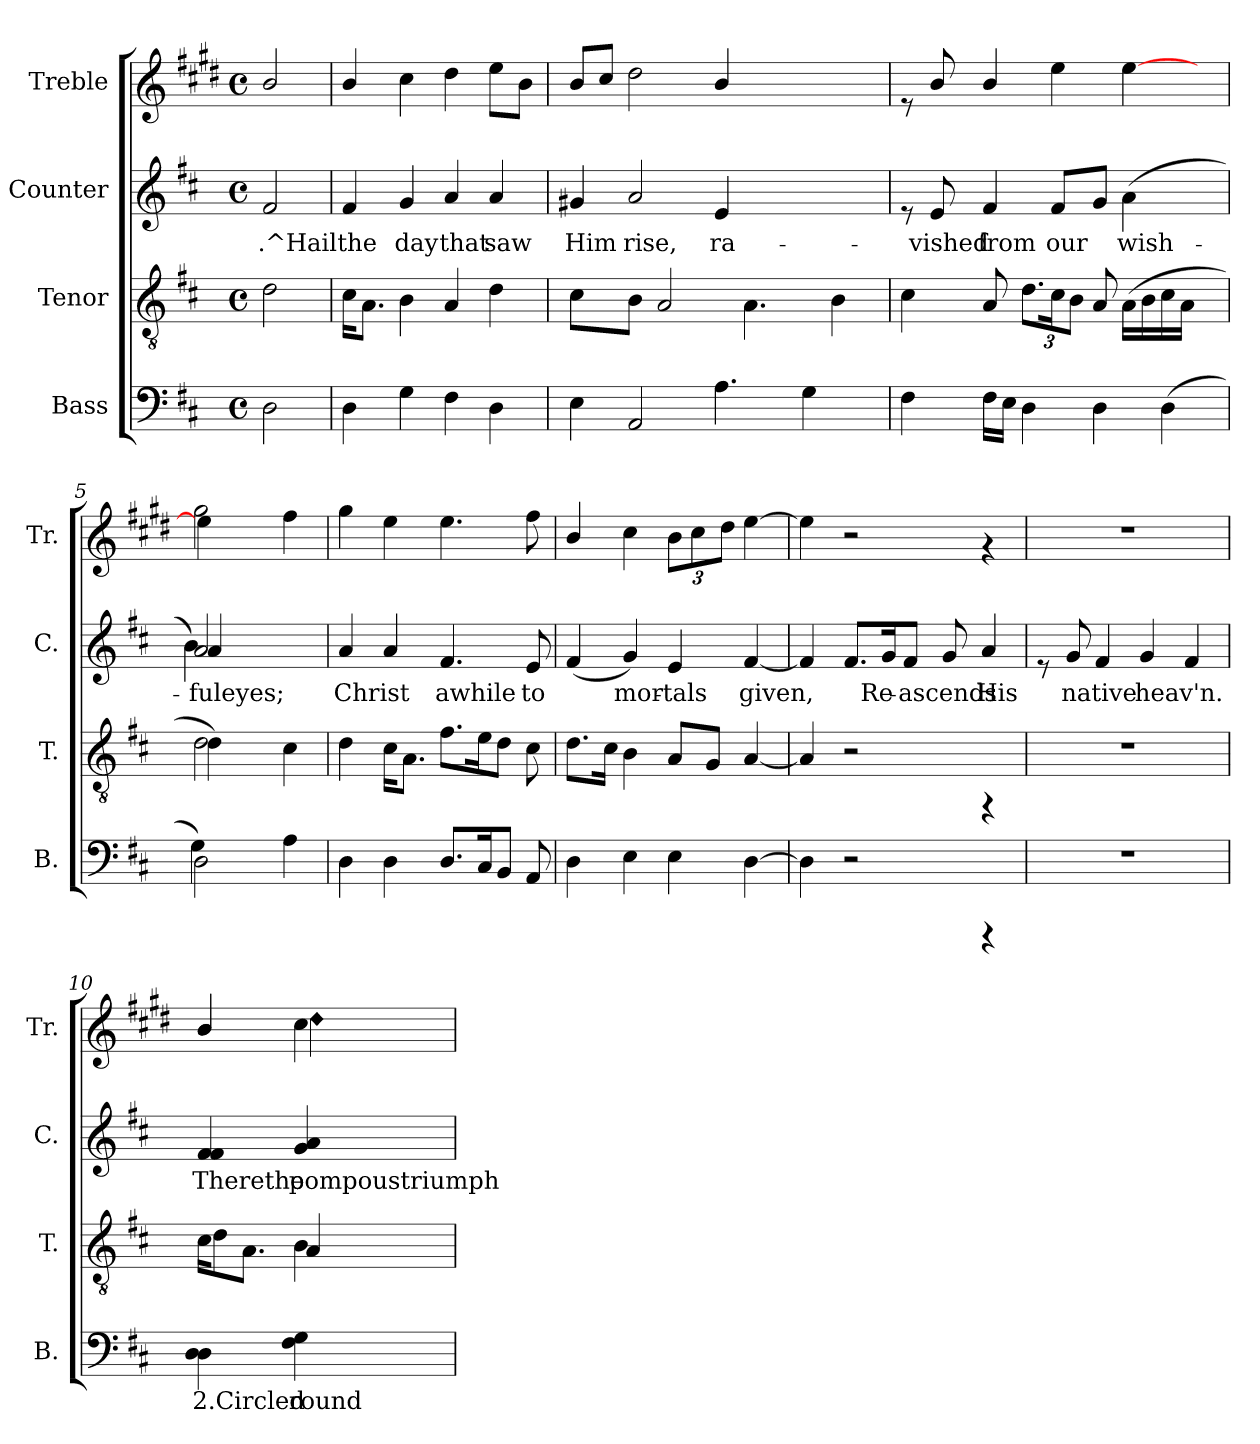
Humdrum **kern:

**kern	**text	**kern	**kern	**text	**kern
*part4	*part4	*part3	*part2	*part2	*part1
*staff4	*staff4	*staff3	*staff2	*staff2	*staff1
*I"Bass	*	*I"Tenor	*I"Counter	*	*I"Treble
*I'B.	*	*I'T.	*I'C.	*	*I'Tr.
!!LO:PB:g=z
*stria5	*	*stria5	*stria5	*	*stria5
*clefF4	*	*clefGv2	*clefG2	*	*clefG2
*	*	*	*	*	*ITrd1c2
*k[f#c#]	*	*k[f#c#]	*k[f#c#]	*	*k[f#c#]
*D:	*	*D:	*D:	*	*D:
*M4/4	*	*M4/4	*M4/4	*	*M4/4
*met(c)	*	*met(c)	*met(c)	*	*met(c)
=1	=1	=1	=1	=1	=1
!	!LO:LY:b:rj	!	!	!LO:LY:b:rj	!
2D\	.	2d\	2f#/	.^Hail	2a/
=2	=2	=2	=2	=2	=2
!	!LO:LY:b:rj	!	!	!LO:LY:b:rj	!
4D\	.	16c#\L	4f#/	the	4a/
.	.	8.A\J	.	.	.
!	!LO:LY:b:rj	!	!	!LO:LY:b:rj	!
4G\	.	4B\	4g/	day	4b\
!	!LO:LY:b:rj	!	!	!LO:LY:b:rj	!
4F#\	.	4A/	4a/	that	4cc#\
!	!LO:LY:b:rj	!	!	!LO:LY:b:rj	!
4D\	.	4d\	4a/	saw	8dd\L
.	.	.	.	.	8a\J
=3	=3	=3	=3	=3	=3
!	!LO:LY:b:rj	!	!	!LO:LY:b:rj	!
4E\	.	8c#\L	4g#X/	Him	8a/L
.	.	8ryy	.	.	8b/J
!	!	!	!	!LO:LY:b:rj	!
2AA/	.	8B\J	2a/	rise,	2cc#\
.	.	2A/	.	.	.
!	!	!	!	!LO:LY:b:rj	!
4.A\	.	.	4e/	ra-	4a/
.	.	4.A\	.	.	.
.	.	.	2ryy	.	2ryy
!	!LO:LY:b:rj	!	!	!	!
4G\	.	.	.	.	.
.	.	4B\	.	.	.
8ryy	.	.	.	.	.
=4	=4	=4	=4	=4	=4
4F#\	.	4c#\	8re	.	8re
!	!	!	!	!LO:LY:b:rj	!
.	.	.	8e/	-vished	8a/
!	!LO:LY:b:rj	!	!	!LO:LY:b:rj	!
16F#\L	.	8A/	4f#/	from	4a/
!	!LO:LY:b:rj	!	!	!	!
16E\J	.	.	.	.	.
*	*	*Xbrackettup	*	*	*
4D\	.	12.d\L	.	.	.
!	!	!	!	!LO:LY:b:rj	!
.	.	24c#\	8f#/L	our	4dd\
.	.	12B\J	.	.	.
!	!LO:LY:b:rj	!	!	!LO:LY:b:rj	!
4D\	.	8A/	8g/J	.	.
!	!	!	!	!LO:LY:b:rj	!
.	.	(>16A\L	(>4a\	wish-	[>4dd\
.	.	16B\	.	.	.
!	!LO:LY:b:rj	!	!	!	!
(>4D<\	.	16c#\	.	.	.
.	.	16A\J	.	.	.
.	.	8ryy	8ryy	.	8ryy
=5	=5	=5	=5	=5	=5
*^	*	*	*	*	*
!	!	!LO:LY:b:rj	!	!	!LO:LY:b:rj	!
*	*	*	*^	*^	*	*^
*	*	*	*	*	*	*^	*	*	*
2D\	4G\)	.	2d\	4d\)	2a/	4b\)	4a/	-fuleyes;	2ff#\	4dd>\]
.	2ryy	.	.	2ryy	.	4ryy	4ryy	.	.	2ryy
!	!	!LO:LY:b:rj	!	!	!	!	!	!	!	!
4A\	.	.	4c#\	.	4ryy	4ryy	4ryy	.	4ee\	.
*v	*v	*	*	*	*	*	*	*	*v	*v
*	*	*v	*v	*	*	*	*	*
=6	=6	=6	=6	=6	=6	=6	=6
!	!LO:LY:b:rj	!	!	!	!	!LO:LY:b:rj	!
*	*	*	*v	*v	*v	*	*
4D\	.	4d\	4a/	Christ	4ff#\
!	!LO:LY:b:rj	!	!	!LO:LY:b:rj	!
4D\	.	16c#\L	4a/	.	4dd\
.	.	8.A\J	.	.	.
!	!LO:LY:b:rj	!	!	!LO:LY:b:rj	!
8.D/L	.	8.f#\L	4.f#/	awhile	4.dd\
!	!LO:LY:b:rj	!	!	!	!
16C#/	.	16e\	.	.	.
!	!LO:LY:b:rj	!	!	!	!
8BB/J	.	8d\J	.	.	.
!	!LO:LY:b:rj	!	!	!LO:LY:b:rj	!
8AA/	.	8c#\	8e/	to	8ee\
=7	=7	=7	=7	=7	=7
!	!LO:LY:b:rj	!	!	!LO:LY:b:rj	!
4D\	.	8.d\L	(<4f#/	.	4a/
.	.	16c#\J	.	.	.
!	!LO:LY:b:rj	!	!	!LO:LY:b:rj	!
4E\	.	4B\	4g/)	mor-	4b\
!	!LO:LY:b:rj	!	!	!LO:LY:b:rj	!
*	*	*	*	*	*Xbrackettup
4E\	.	8A/L	4e/	-tals	12a\L
.	.	.	.	.	12b\
.	.	8G/J	.	.	.
.	.	.	.	.	12cc#\J
!	!LO:LY:b:rj	!	!	!LO:LY:b:rj	!
[>4D\	.	[<4A/	[<4f#/	given,	[>4dd\
=8	=8	=8	=8	=8	=8
!	!LO:LY:b:rj	!	!	!LO:LY:b:rj	!
4D\]	.	4A/]	4f#/]	.	4dd\]
!	!	!	!	!LO:LY:b:rj	!
2r	.	2r	8.f#/L	.	2r
!	!	!	!	!LO:LY:b:rj	!
.	.	.	16g/	Re-	.
!	!	!	!	!LO:LY:b:rj	!
.	.	.	8f#/J	-ascends	.
!	!	!	!	!LO:LY:b:rj	!
.	.	.	8g/	.	.
!	!	!	!	!LO:LY:b:rj	!
4rCCC	.	4rFF	4a/	His	4rf
=9	=9	=9	=9	=9	=9
1r	.	1r	8re	.	1r
!	!	!	!	!LO:LY:b:rj	!
.	.	.	8g/	native	.
!	!	!	!	!LO:LY:b:rj	!
.	.	.	4f#/	.	.
!	!	!	!	!LO:LY:b:rj	!
.	.	.	4g/	heav'n.	.
!	!	!	!	!LO:LY:b:rj	!
.	.	.	4f#/	.	.
!!LO:PB:g=z
=10	=10	=10	=10	=10	=10
!	!LO:LY:b:rj	!	!	!LO:LY:b:rj	!
*	*	*^	*	*	*^
4D\ 4D\	2.Circled	16c#\L	4d\	4f#/ 4f#/	Therethe	4a/	4a/
.	.	8.A\J	.	.	.	.	.
!	!LO:LY:b:rj	!	!	!	!LO:LY:b:rj	!	!LO:N:head=diamond
4G\ 4F#\	round	4B\	4A/	4g/ 4a/	pompoustriumph	4b\	4cc#\
*	*	*v	*v	*	*	*v	*v
=	=	=	=	=	=
*-	*-	*-	*-	*-	*-
